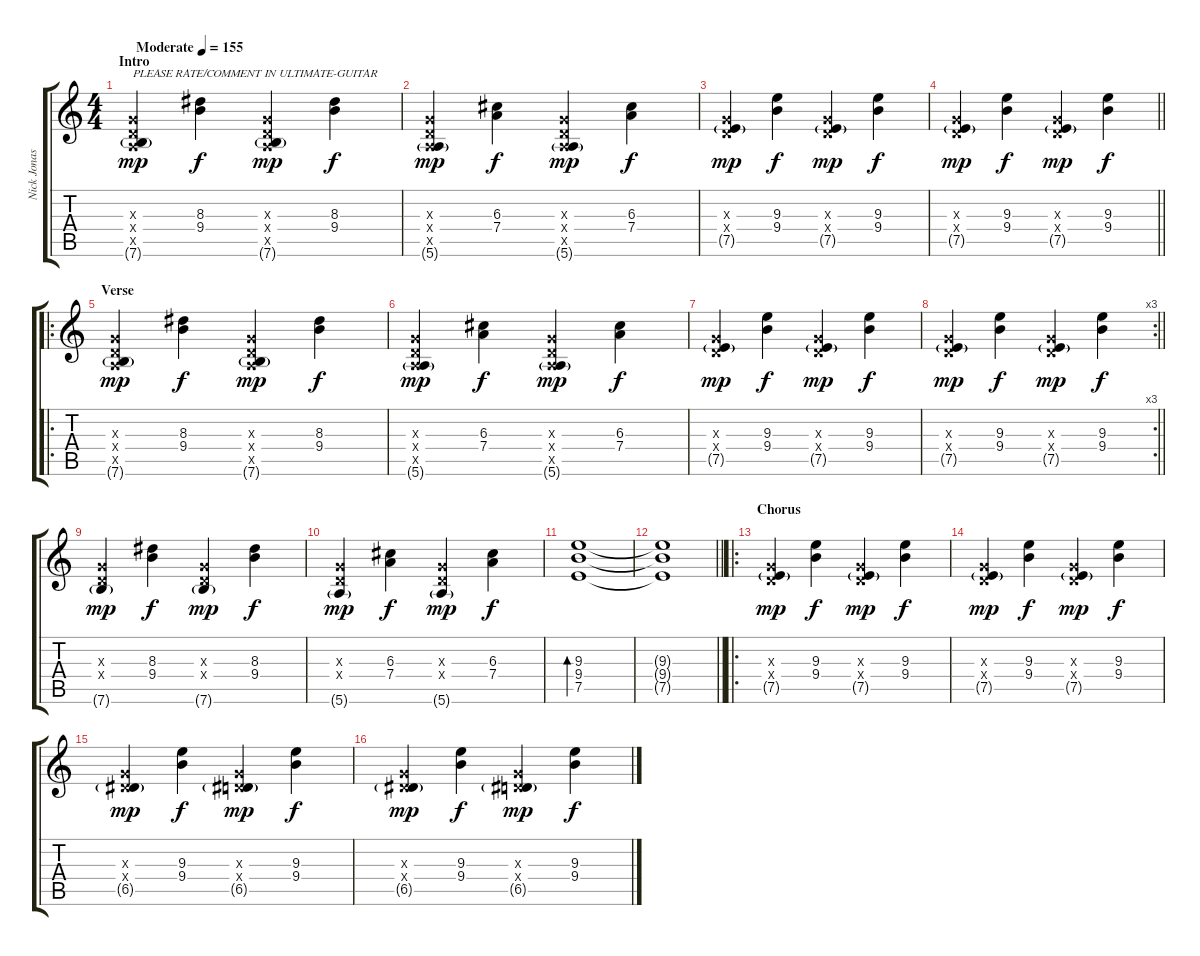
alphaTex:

\track ("Nick Jonas (Lead Guitar)" "Nick Jonas") {instrument acousticguitarnylon}
\staff {score tabs}
\tuning (E4 B3 G3 D3 A2 E2) {hide}
\ts (4 4)
\section ("" "Intro")
\tempo (155 "Moderate")
\clef g2
\ks c
(0.3{x} 0.4{x} 0.5{x} 7.6{g}).4{txt "PLEASE RATE/COMMENT IN ULTIMATE-GUITAR" dy mp instrument acousticguitarnylon} (8.3 9.4).4{dy f} (0.3{x} 0.4{x} 0.5{x} 7.6{g}).4{dy mp} (8.3 9.4).4{dy f} |
(0.3{x} 0.4{x} 0.5{x} 5.6{g}).4{dy mp} (6.3 7.4).4{dy f} (0.3{x} 0.4{x} 0.5{x} 5.6{g}).4{dy mp} (6.3 7.4).4{dy f} |
(0.3{x} 0.4{x} 7.5{g}).4{dy mp} (9.3 9.4).4{dy f} (0.3{x} 0.4{x} 7.5{g}).4{dy mp} (9.3 9.4).4{dy f} |
\barLineRight lightlight
(0.3{x} 0.4{x} 7.5{g}).4{dy mp} (9.3 9.4).4{dy f} (0.3{x} 0.4{x} 7.5{g}).4{dy mp} (9.3 9.4).4{dy f} |
\ro
\section ("" "Verse")
(0.3{x} 0.4{x} 0.5{x} 7.6{g}).4{dy mp} (8.3 9.4).4{dy f} (0.3{x} 0.4{x} 0.5{x} 7.6{g}).4{dy mp} (8.3 9.4).4{dy f} |
(0.3{x} 0.4{x} 0.5{x} 5.6{g}).4{dy mp} (6.3 7.4).4{dy f} (0.3{x} 0.4{x} 0.5{x} 5.6{g}).4{dy mp} (6.3 7.4).4{dy f} |
(0.3{x} 0.4{x} 7.5{g}).4{dy mp} (9.3 9.4).4{dy f} (0.3{x} 0.4{x} 7.5{g}).4{dy mp} (9.3 9.4).4{dy f} |
\rc 3
\barLineRight lightlight
(0.3{x} 0.4{x} 7.5{g}).4{dy mp} (9.3 9.4).4{dy f} (0.3{x} 0.4{x} 7.5{g}).4{dy mp} (9.3 9.4).4{dy f} |
(0.3{x} 0.4{x} 7.6{g}).4{dy mp} (8.3 9.4).4{dy f} (0.3{x} 0.4{x} 7.6{g}).4{dy mp} (8.3 9.4).4{dy f} |
(0.3{x} 0.4{x} 5.6{g}).4{dy mp} (6.3 7.4).4{dy f} (0.3{x} 0.4{x} 5.6{g}).4{dy mp} (6.3 7.4).4{dy f} |
(9.3 9.4 7.5).1{bd 240} |
\barLineRight lightlight
(9.3{t} 9.4{t} 7.5{t}).1 |
\ro
\section ("" "Chorus")
(0.3{x} 0.4{x} 7.5{g}).4{dy mp} (9.3 9.4).4{dy f} (0.3{x} 0.4{x} 7.5{g}).4{dy mp} (9.3 9.4).4{dy f} |
(0.3{x} 0.4{x} 7.5{g}).4{dy mp} (9.3 9.4).4{dy f} (0.3{x} 0.4{x} 7.5{g}).4{dy mp} (9.3 9.4).4{dy f} |
(0.3{x} 0.4{x} 6.5{g}).4{dy mp} (9.3 9.4).4{dy f} (0.3{x} 0.4{x} 6.5{g}).4{dy mp} (9.3 9.4).4{dy f} |
(0.3{x} 0.4{x} 6.5{g}).4{dy mp} (9.3 9.4).4{dy f} (0.3{x} 0.4{x} 6.5{g}).4{dy mp} (9.3 9.4).4{dy f}
